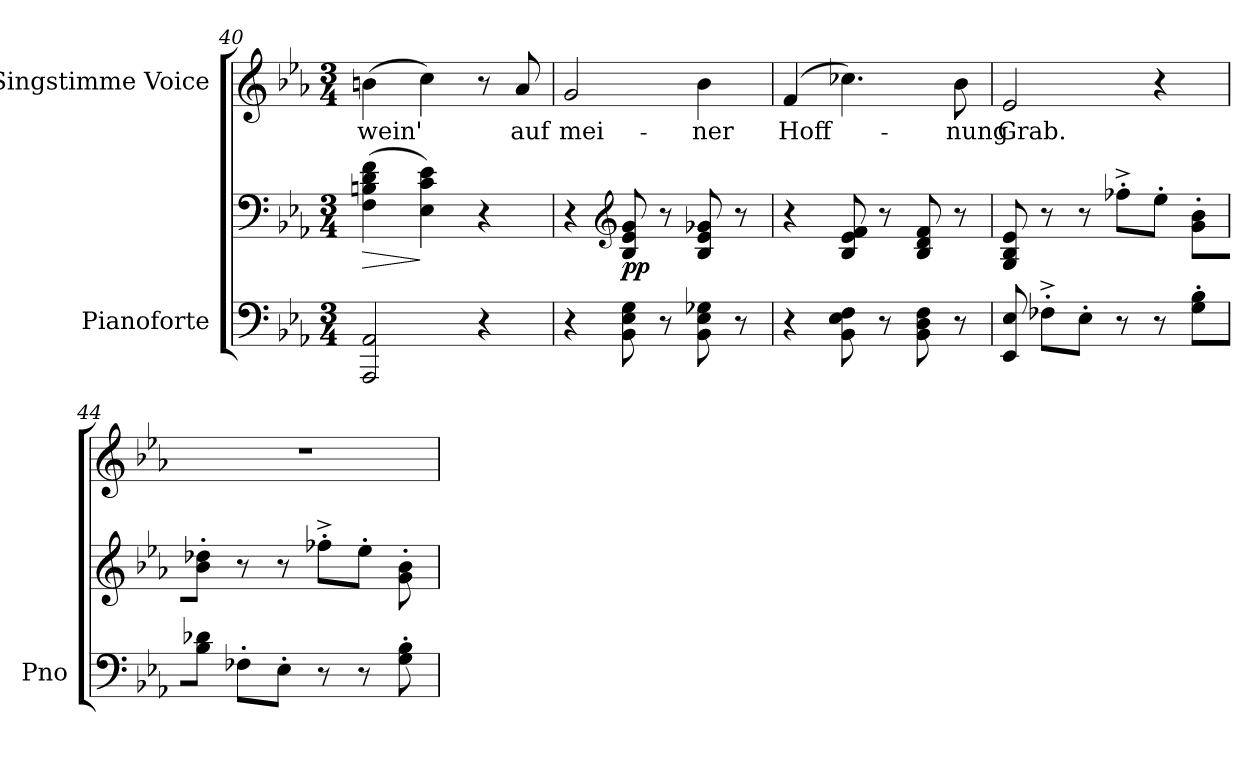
**kern	**kern	**dynam	**kern	**text
*part2	*part2	*part2	*part1	*part1
*staff3	*staff2	*staff2/3	*staff1	*staff1
*I"Pianoforte	*	*	*I"Singstimme Voice	*
*I'Pno	*	*	*	*
*clefF4	*clefF4	*	*clefG2	*
*k[b-e-a-]	*k[b-e-a-]	*	*k[b-e-a-]	*
*M3/4	*M3/4	*	*M3/4	*
=40	=40	=40	=40	=40
!	!	!LO:HP:b	!	!LO:LY:b
2AAA-/ 2AA-/	(4F\ 4Bn\ 4d\ 4f\	>	(4bn\	wein'
.	4E-\ 4c\ 4e-\)	]	4cc\)	.
4r	4r	.	8r	.
!	!	!	!	!LO:LY:b
.	.	.	8a-/	auf
=41	=41	=41	=41	=41
!	!	!	!	!LO:LY:b
4r	4r	.	2g/	mei-
*	*clefG2	*	*	*
!	!	!LO:DY:b	!	!
8BB-\ 8E-\ 8G\	8B-/ 8e-/ 8g/	pp	.	.
8r	8r	.	.	.
!	!	!	!	!LO:LY:b
8BB-\ 8E-\ 8G-X\	8B-/ 8e-/ 8g-X/	.	4b-\	-ner
8r	8r	.	.	.
=42	=42	=42	=42	=42
!	!	!	!	!LO:LY:b
4r	4r	.	(4f/	Hoff-
8BB-\ 8E-\ 8F\	8B-/ 8e-/ 8f/	.	4.cc-X\)	.
8r	8r	.	.	.
8BB-\ 8D\ 8F\	8B-/ 8d/ 8f/	.	.	.
!	!	!	!	!LO:LY:b
8r	8r	.	8b-\	-nung
!!LO:LB:g=z
=43	=43	=43	=43	=43
!	!	!	!	!LO:LY:b
8EE-/ 8E-/	8G/ 8B-/ 8e-/	.	2e-/	Grab.
8F-X'^\L	8r	.	.	.
8E-'\J	8r	.	.	.
8r	8ff-X'^\L	.	.	.
8r	8ee-'\J	.	4r	.
8G\' 8B-\'L	8g\' 8b-\'L	.	.	.
=44	=44	=44	=44	=44
8B-\ 8d-X\J	8b-\' 8dd-X\'J	.	2.r	.
8F-X'\L	8r	.	.	.
8E-'\J	8r	.	.	.
8r	8ff-X'^\L	.	.	.
8r	8ee-'\J	.	.	.
8G\' 8B-\'L	8g\' 8b-\'L	.	.	.
=	=	=	=	=
*-	*-	*-	*-	*-
